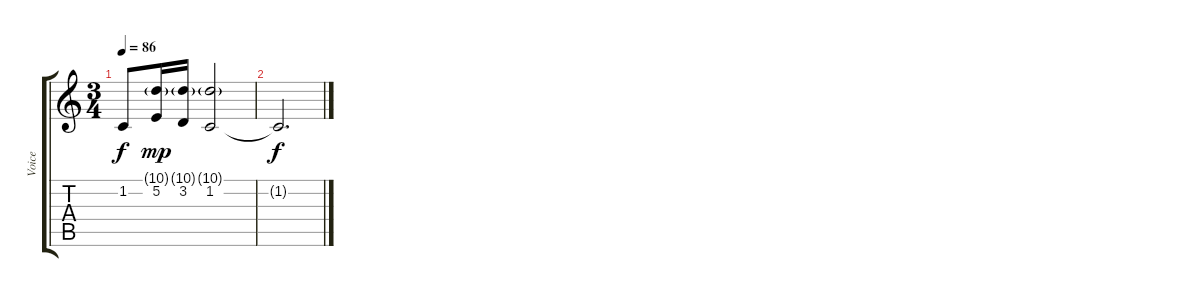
\track ("Voice" "Voice") {instrument tenorsax}
\staff {score tabs}
\tuning (E4 B3 G3 D3 A2 E2) {hide}
\ts (3 4)
\tempo 86
\clef g2
\ks c
1.2{t}.8{dy f} (10.1{g} 5.2).16{dy mp} (10.1{g} 3.2).16 (10.1{g} 1.2).2 |
1.2{t}.2{d dy f}
